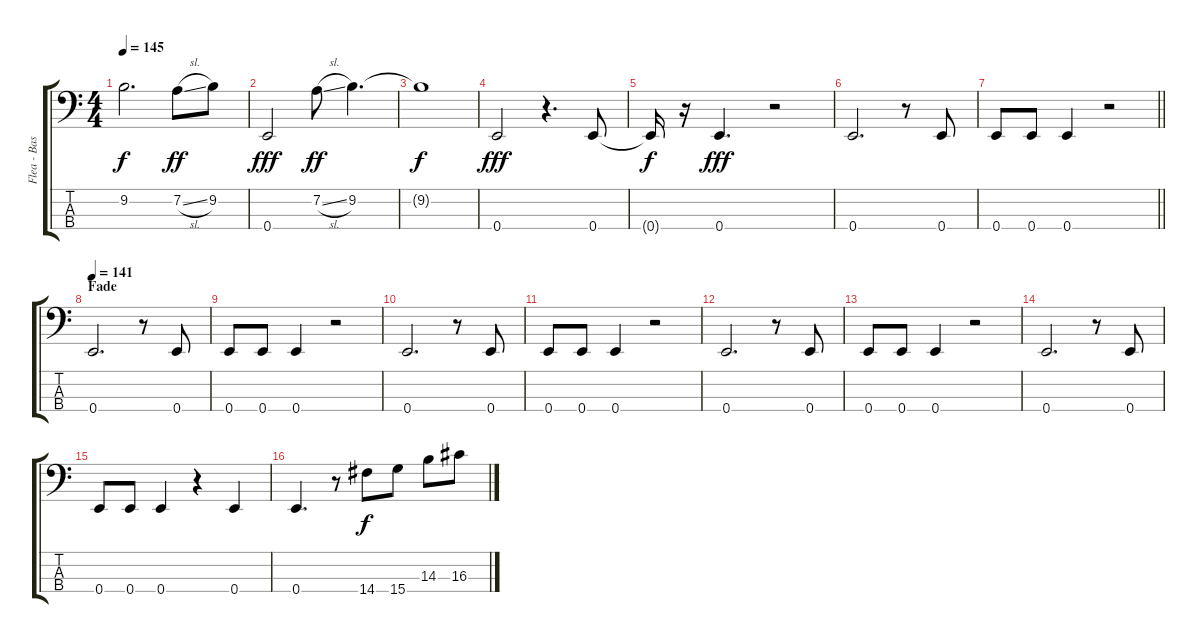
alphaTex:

\track ("Flea - Bass" "Flea - Bas") {instrument electricbassfinger}
\staff {score tabs}
\tuning (G2 D2 A1 E1) {hide}
\ts (4 4)
\tempo 145
\clef f4
\ks c
9.2{t}.2{d dy f} 7.2{sl}.8{dy ff} 9.2.8 |
0.4.2{dy fff} 7.2{sl}.8{dy ff} 9.2.4{d} |
9.2{t}.1{dy f} |
0.4.2{dy fff} r.4{d} 0.4.8 |
0.4{t}.16{dy f} r.16 0.4.4{d dy fff} r.2 |
0.4.2{d} r.8 0.4.8 |
\barLineRight lightlight
0.4.8 0.4.8 0.4.4 r.2 |
\section ("" "Fade")
\tempo 141
0.4.2{d} r.8 0.4.8 |
0.4.8 0.4.8 0.4.4 r.2 |
0.4.2{d} r.8 0.4.8 |
0.4.8 0.4.8 0.4.4 r.2 |
0.4.2{d} r.8 0.4.8 |
0.4.8 0.4.8 0.4.4 r.2 |
0.4.2{d} r.8 0.4.8 |
0.4.8 0.4.8 0.4.4 r.4 0.4.4 |
0.4.4{d volume 8} r.8 14.4.8{dy f} 15.4.8 14.3.8 16.3.8
